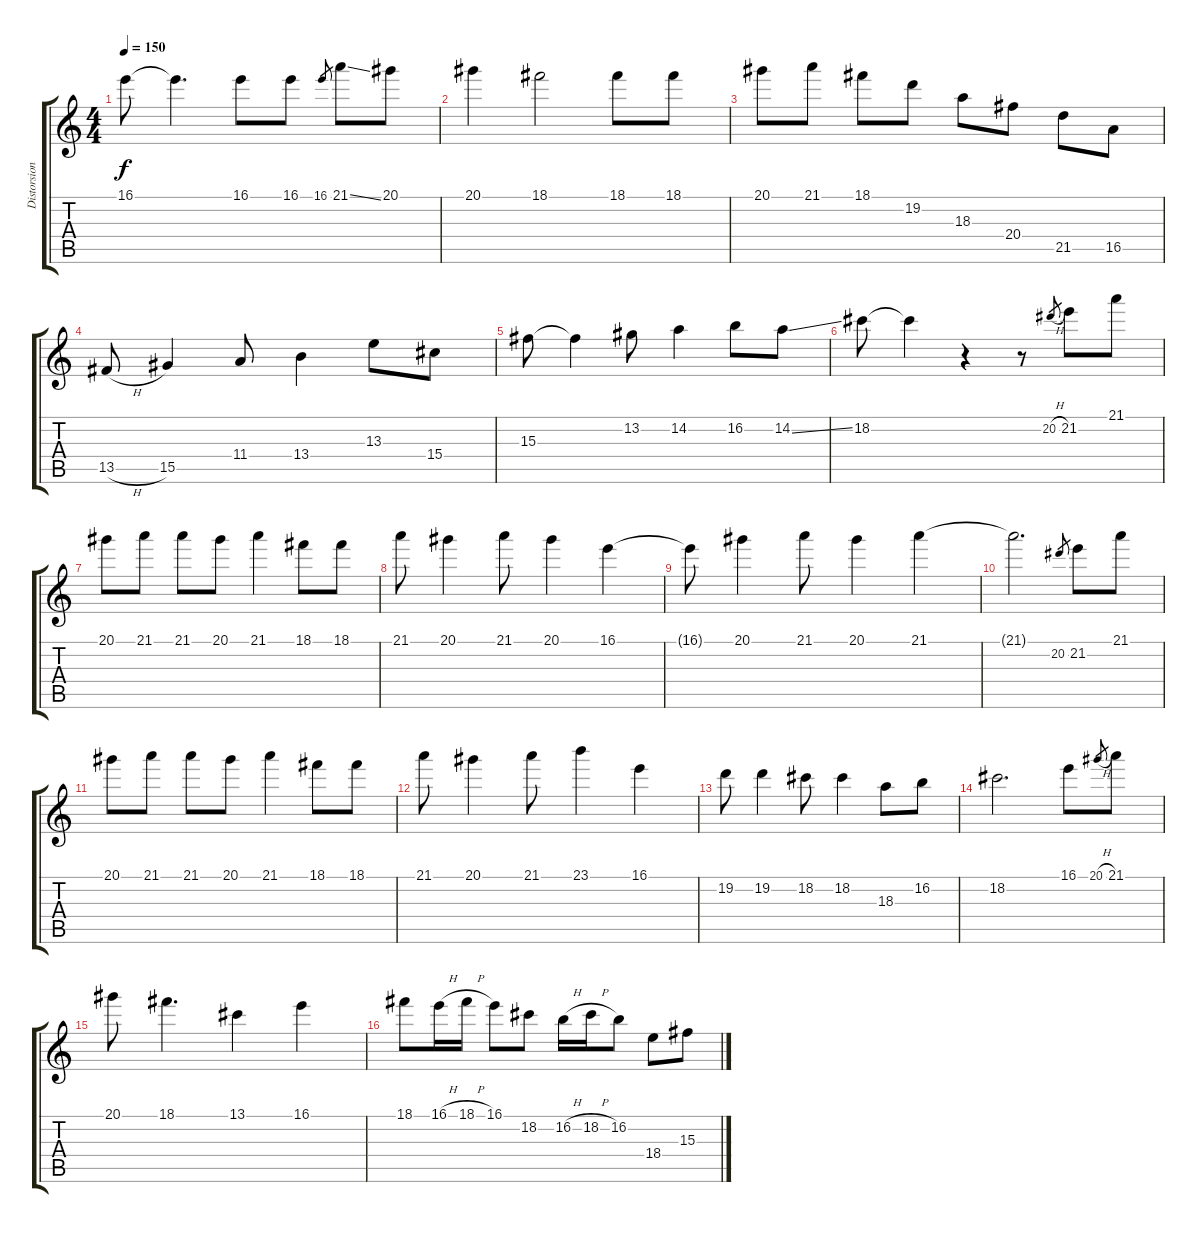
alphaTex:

\track ("Distorsion Guitar" "Distorsion") {instrument distortionguitar}
\staff {score tabs}
\tuning (C4 G3 Eb3 Bb2 F2 C2) {hide}
\ts (4 4)
\tempo 150
\clef g2
\ks c
16.1.8{dy f} 16.1{t}.4{d} 16.1.8 16.1.8 16.1.8{gr} 21.1{ss}.8 20.1.8 |
20.1.4 18.1.2 18.1.8 18.1.8 |
20.1.8 21.1.8 18.1.8 19.2.8 18.3.8 20.4.8 21.5.8 16.5.8 |
13.5{h}.8 15.5.4 11.4.8 13.4.4 13.3.8 15.4.8 |
15.3.8 15.3{t}.4 13.2.8 14.2.4 16.2.8 14.2{ss}.8 |
18.2.8 18.2{t}.4 r.4 r.8 20.2{h}.8{gr} 21.2.8 21.1.8 |
20.1.8 21.1.8 21.1.8 20.1.8 21.1.4 18.1.8 18.1.8 |
21.1.8 20.1.4 21.1.8 20.1.4 16.1.4 |
16.1{t}.8 20.1.4 21.1.8 20.1.4 21.1.4 |
21.1{t}.2{d} 20.2.8{gr} 21.2.8 21.1.8 |
20.1.8 21.1.8 21.1.8 20.1.8 21.1.4 18.1.8 18.1.8 |
21.1.8 20.1.4 21.1.8 23.1.4 16.1.4 |
19.2.8 19.2.4 18.2.8 18.2.4 18.3.8 16.2.8 |
18.2.2{d} 16.1.8 20.1{h}.8{gr} 21.1.8 |
20.1.8 18.1.4{d} 13.1.4 16.1.4 |
18.1.8 16.1{h}.16 18.1{h}.16 16.1.8 18.2.8 16.2{h}.16 18.2{h}.16 16.2.8 18.4.8 15.3.8
